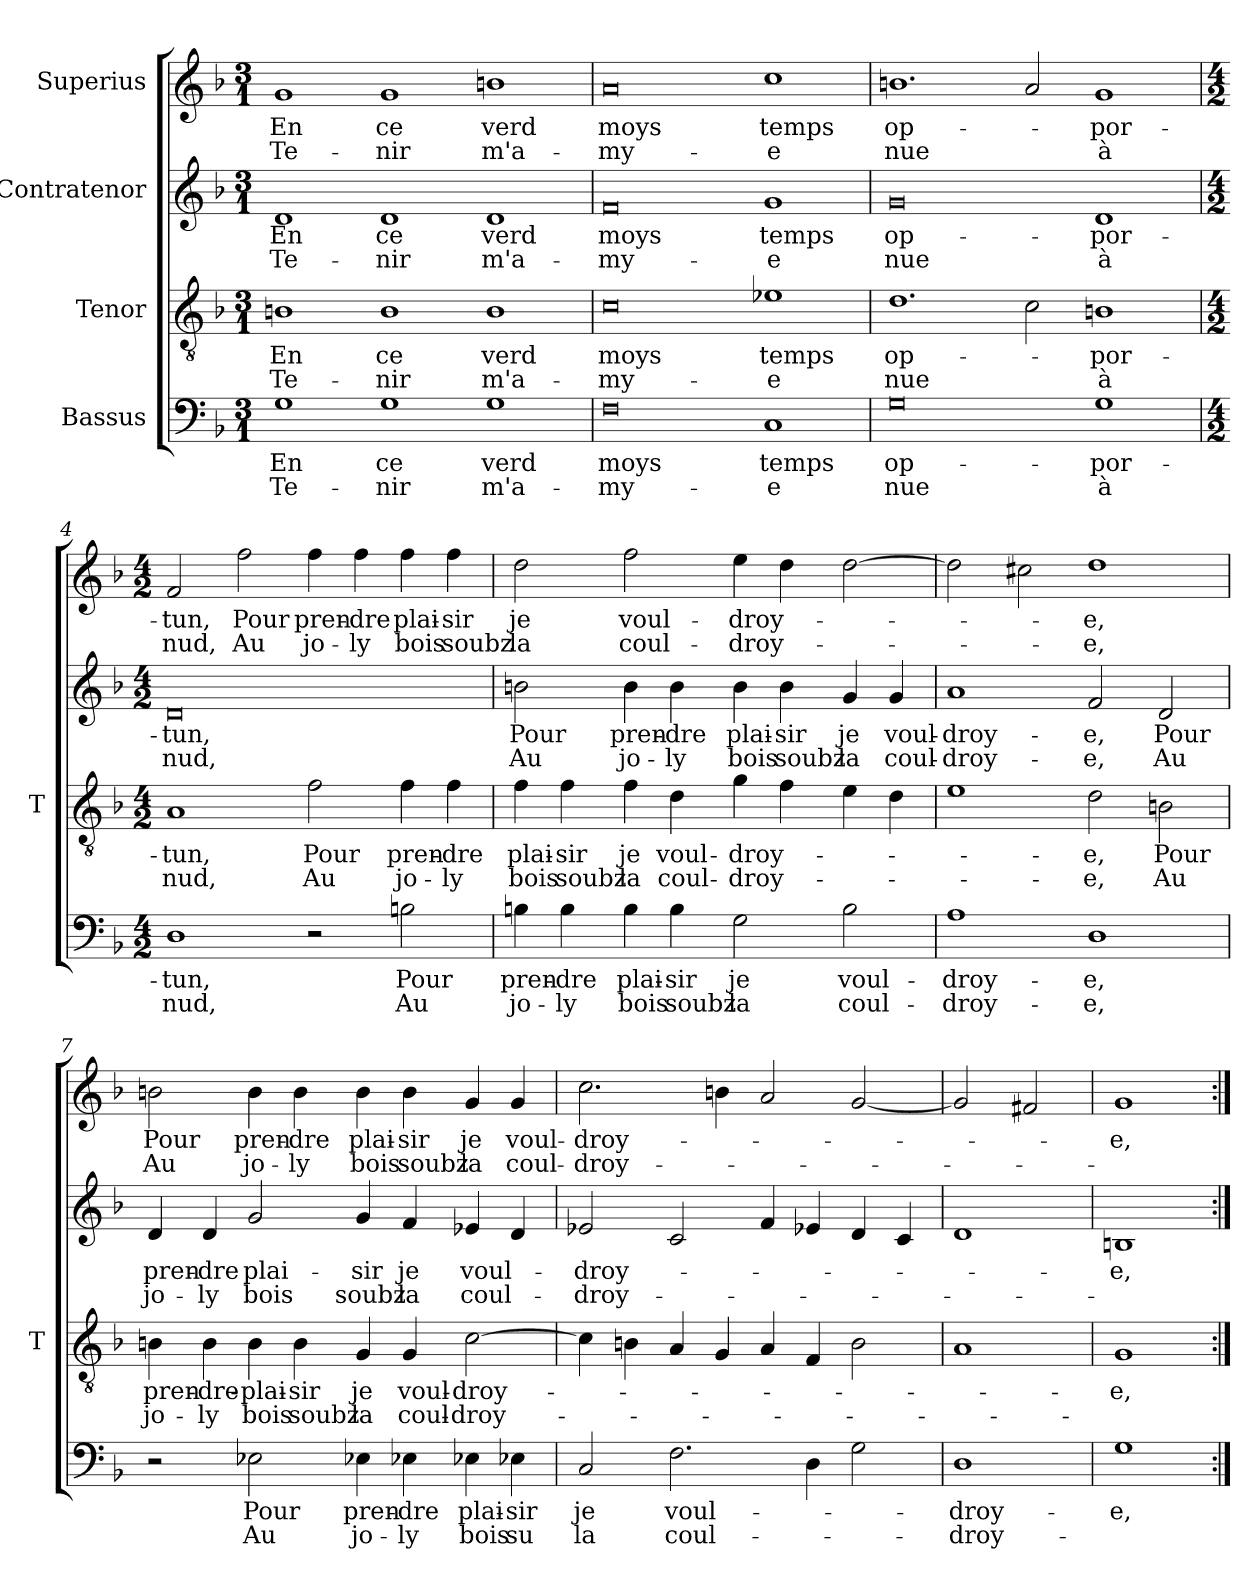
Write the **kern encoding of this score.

**kern	**text	**text	**kern	**text	**text	**kern	**text	**text	**kern	**text	**text
*part4	*part4	*part4	*part3	*part3	*part3	*part2	*part2	*part2	*part1	*part1	*part1
*staff4	*staff4	*staff4	*staff3	*staff3	*staff3	*staff2	*staff2	*staff2	*staff1	*staff1	*staff1
*I"Bassus	*	*	*I"Tenor	*	*	*I"Contratenor	*	*	*I"Superius	*	*
*	*	*	*I'T	*	*	*	*	*	*	*	*
*clefF4	*	*	*clefGv2	*	*	*clefG2	*	*	*clefG2	*	*
*k[b-]	*	*	*k[b-]	*	*	*k[b-]	*	*	*k[b-]	*	*
*M3/1	*	*	*M3/1	*	*	*M3/1	*	*	*M3/1	*	*
=1	=1	=1	=1	=1	=1	=1	=1	=1	=1	=1	=1
1G	-En	Te-	1B	-En	Te-	1d	-En	Te-	1g	-En	Te-
1G	-ce	-nir	1B	-ce	-nir	1d	-ce	-nir	1g	-ce	-nir
1G	-verd	m'a-	1B	-verd	m'a-	1d	-verd	m'a-	1b	-verd	m'a-
=2	=2	=2	=2	=2	=2	=2	=2	=2	=2	=2	=2
0F	-moys	my-	0c	-moys	my-	0f	-moys	my-	0a	-moys	my-
1C	-temps	-e	1e-X	-temps	-e	1g	-temps	-e	1cc	-temps	-e
=3	=3	=3	=3	=3	=3	=3	=3	=3	=3	=3	=3
0G	op-	-nue	1.d	op-	-nue	0g	op-	-nue	1.b	op-	-nue
.	.	.	2c	.	.	.	.	.	2a	.	.
1G	por-	-à	1B	por-	-à	1d	por-	-à	1g	por-	-à
=4	=4	=4	=4	=4	=4	=4	=4	=4	=4	=4	=4
*M4/2	*	*	*M4/2	*	*	*M4/2	*	*	*M4/2	*	*
1D	-tun,	-nud,	1A	-tun,	-nud,	0d	-tun,	-nud,	2f	-tun,	-nud,
.	.	.	.	.	.	.	.	.	2ff	-Pour	-Au
2r	.	.	2f	-Pour	-Au	.	.	.	4ff	pren-	jo-
.	.	.	.	.	.	.	.	.	4ff	-dre	-ly
2B	-Pour	-Au	4f	pren-	jo-	.	.	.	4ff	plai-	-bois
.	.	.	4f	-dre	-ly	.	.	.	4ff	-sir	-soubz
=5	=5	=5	=5	=5	=5	=5	=5	=5	=5	=5	=5
4B	pren-	jo-	4f	plai-	-bois	2b	-Pour	-Au	2dd	-je	-la
4B	-dre	-ly	4f	-sir	-soubz	.	.	.	.	.	.
4B	plai-	-bois	4f	-je	-la	4b	pren-	jo-	2ff	voul-	coul-
4B	-sir	-soubz	4d	voul-	coul-	4b	-dre	-ly	.	.	.
2G	-je	-la	4g	droy-	droy-	4b	plai-	-bois	4ee	droy-	droy-
.	.	.	4f	.	.	4b	-sir	-soubz	4dd	.	.
2B	voul-	coul-	4e	.	.	4g	-je	-la	[2dd	.	.
.	.	.	4d	.	.	4g	voul-	coul-	.	.	.
=6	=6	=6	=6	=6	=6	=6	=6	=6	=6	=6	=6
1A	droy-	droy-	1e	.	.	1a	droy-	droy-	2dd]	.	.
.	.	.	.	.	.	.	.	.	2cc#X	.	.
1D	-e,	-e,	2d	-e,	-e,	2f	-e,	-e,	1dd	-e,	-e,
.	.	.	2B	-Pour	-Au	2d	-Pour	-Au	.	.	.
=7	=7	=7	=7	=7	=7	=7	=7	=7	=7	=7	=7
2r	.	.	4B	pren-	jo-	4d	pren-	jo-	2b	-Pour	-Au
.	.	.	4B	dre-	-ly	4d	-dre	-ly	.	.	.
2E-X	-Pour	-Au	4B	plai-	-bois	2g	plai-	-bois	4b	pren-	jo-
.	.	.	4B	-sir	-soubz	.	.	.	4b	-dre	-ly
4E-X	pren-	jo-	4G	-je	-la	4g	-sir	-soubz	4b	plai-	-bois
4E-X	-dre	-ly	4G	voul-	coul-	4f	-je	-la	4b	-sir	-soubz
4E-X	plai-	-bois	[2c	droy-	droy-	4e-X	voul-	coul-	4g	-je	-la
4E-X	-sir	-su	.	.	.	4d	.	.	4g	voul-	coul-
=8	=8	=8	=8	=8	=8	=8	=8	=8	=8	=8	=8
2C	-je	-la	4c]	.	.	2e-X	droy-	droy-	2.cc	droy-	droy-
.	.	.	4B	.	.	.	.	.	.	.	.
2.F	voul-	coul-	4A	.	.	2c	.	.	.	.	.
.	.	.	4G	.	.	.	.	.	4b	.	.
.	.	.	4A	.	.	4f	.	.	2a	.	.
4D	.	.	4F	.	.	4e-X	.	.	.	.	.
2G	.	.	2B	.	.	4d	.	.	[2g	.	.
.	.	.	.	.	.	4c	.	.	.	.	.
=9	=9	=9	=9	=9	=9	=9	=9	=9	=9	=9	=9
1D	droy-	droy-	1A	.	.	1d	.	.	2g]	.	.
.	.	.	.	.	.	.	.	.	2f#X	.	.
=10	=10	=10	=10	=10	=10	=10	=10	=10	=10	=10	=10
1G	-e,	.	1G	-e,	.	1B	-e,	.	1g	-e,	.
=:|!	=:|!	=:|!	=:|!	=:|!	=:|!	=:|!	=:|!	=:|!	=:|!	=:|!	=:|!
*-	*-	*-	*-	*-	*-	*-	*-	*-	*-	*-	*-
